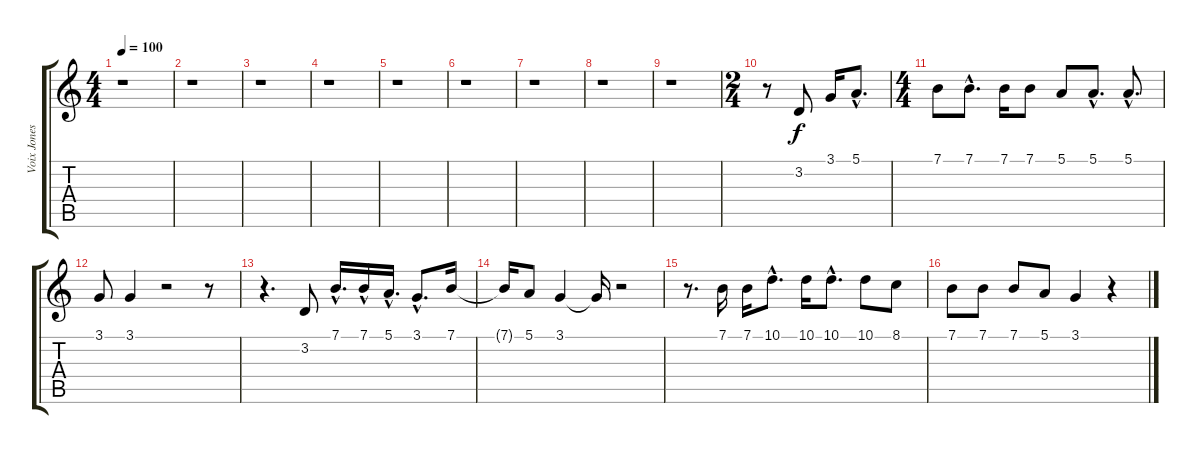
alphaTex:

\track ("Voix Jones" "Voix Jones") {instrument lead6voice}
\staff {score tabs}
\tuning (E4 B3 G3 D3 A2 E2) {hide}
\ts (4 4)
\tempo 100
\clef g2
\ks c
r.1{dy f} |
r.1 |
r.1 |
r.1 |
r.1 |
r.1 |
r.1 |
r.1 |
r.1 |
\ts (2 4)
r.8 3.2.8 3.1.16 5.1{hac}.8{d} |
\ts (4 4)
7.1.8 7.1{hac}.8{d} 7.1.16 7.1.8 5.1.8 5.1{hac}.8{d} 5.1{hac}.8{d} |
3.1.8 3.1.4 r.2 r.8 |
r.4{d} 3.2.8 7.1{hac}.16{d} 7.1{hac}.16 5.1{hac}.16{d} 3.1{hac}.8{d} 7.1.16 |
7.1{t}.16 5.1.8 3.1.4 3.1{t}.16 r.2 |
r.8{d} 7.1.16 7.1.16 10.1{hac}.8{d} 10.1.16 10.1{hac}.8{d} 10.1.8 8.1.8 |
7.1.8 7.1.8 7.1.8 5.1.8 3.1.4 r.4
